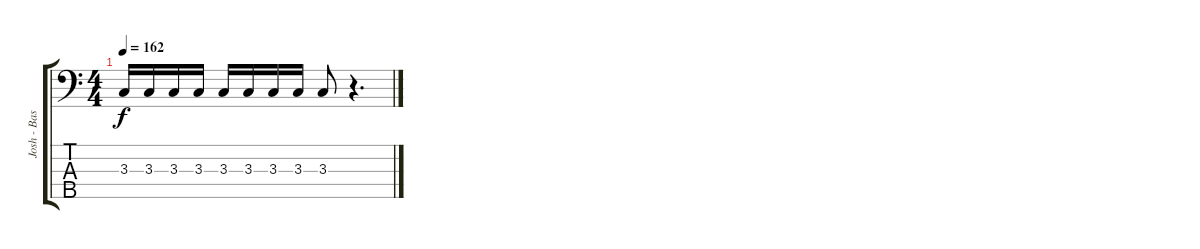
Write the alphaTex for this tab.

\track ("Josh - Bass" "Josh - Bas") {instrument electricbassfinger}
\staff {score tabs}
\tuning (G2 D2 A1 E1 B0) {hide}
\ts (4 4)
\tempo 162
\clef f4
\ks c
3.3.16{dy f} 3.3.16 3.3.16 3.3.16 3.3.16 3.3.16 3.3.16 3.3.16 3.3.8 r.4{d}
